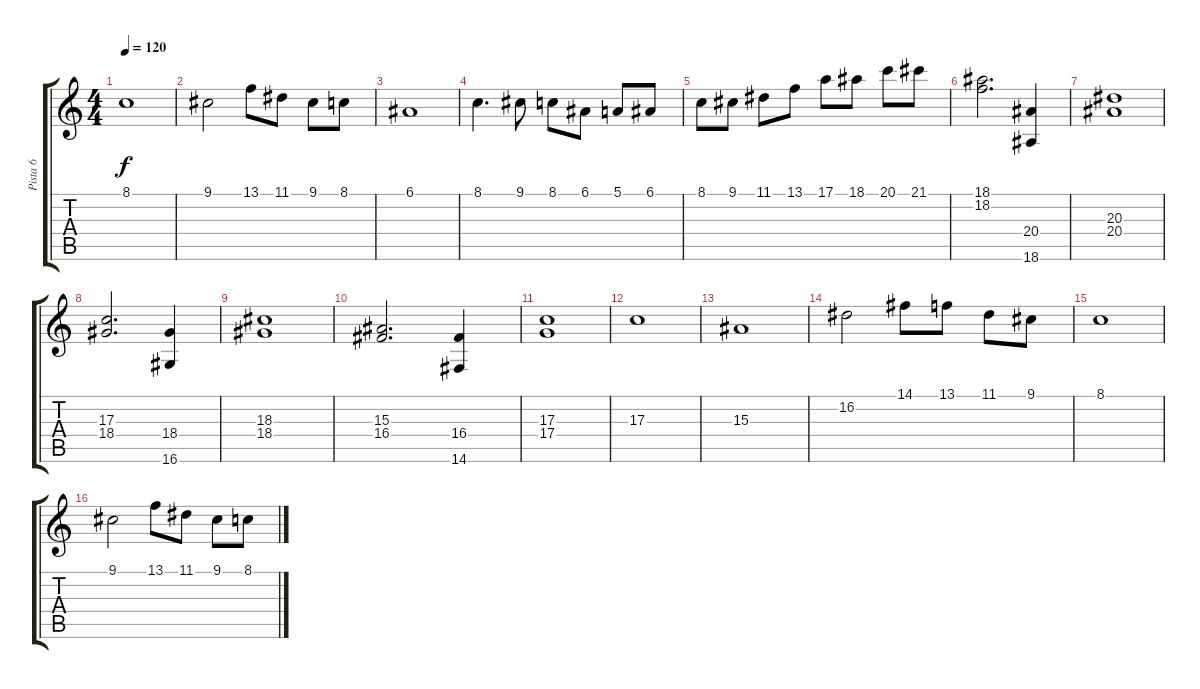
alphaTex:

\track ("Pista 6" "Pista 6") {instrument violin}
\staff {score tabs}
\tuning (E4 B3 G3 D3 A2 E2) {hide}
\ts (4 4)
\tempo 120
\clef g2
\ks c
8.1.1{dy f} |
9.1.2 13.1.8 11.1.8 9.1.8 8.1.8 |
6.1.1 |
8.1.4{d} 9.1.8 8.1.8 6.1.8 5.1.8 6.1.8 |
8.1.8 9.1.8 11.1.8 13.1.8 17.1.8 18.1.8 20.1.8 21.1.8 |
(18.1 18.2).2{d} (20.4 18.6).4 |
(20.3 20.4).1 |
(17.3 18.4).2{d} (18.4 16.6).4 |
(18.3 18.4).1 |
(15.3 16.4).2{d} (16.4 14.6).4 |
(17.3 17.4).1 |
17.3.1 |
15.3.1 |
16.2.2 14.1.8 13.1.8 11.1.8 9.1.8 |
8.1.1 |
9.1.2 13.1.8 11.1.8 9.1.8 8.1.8
